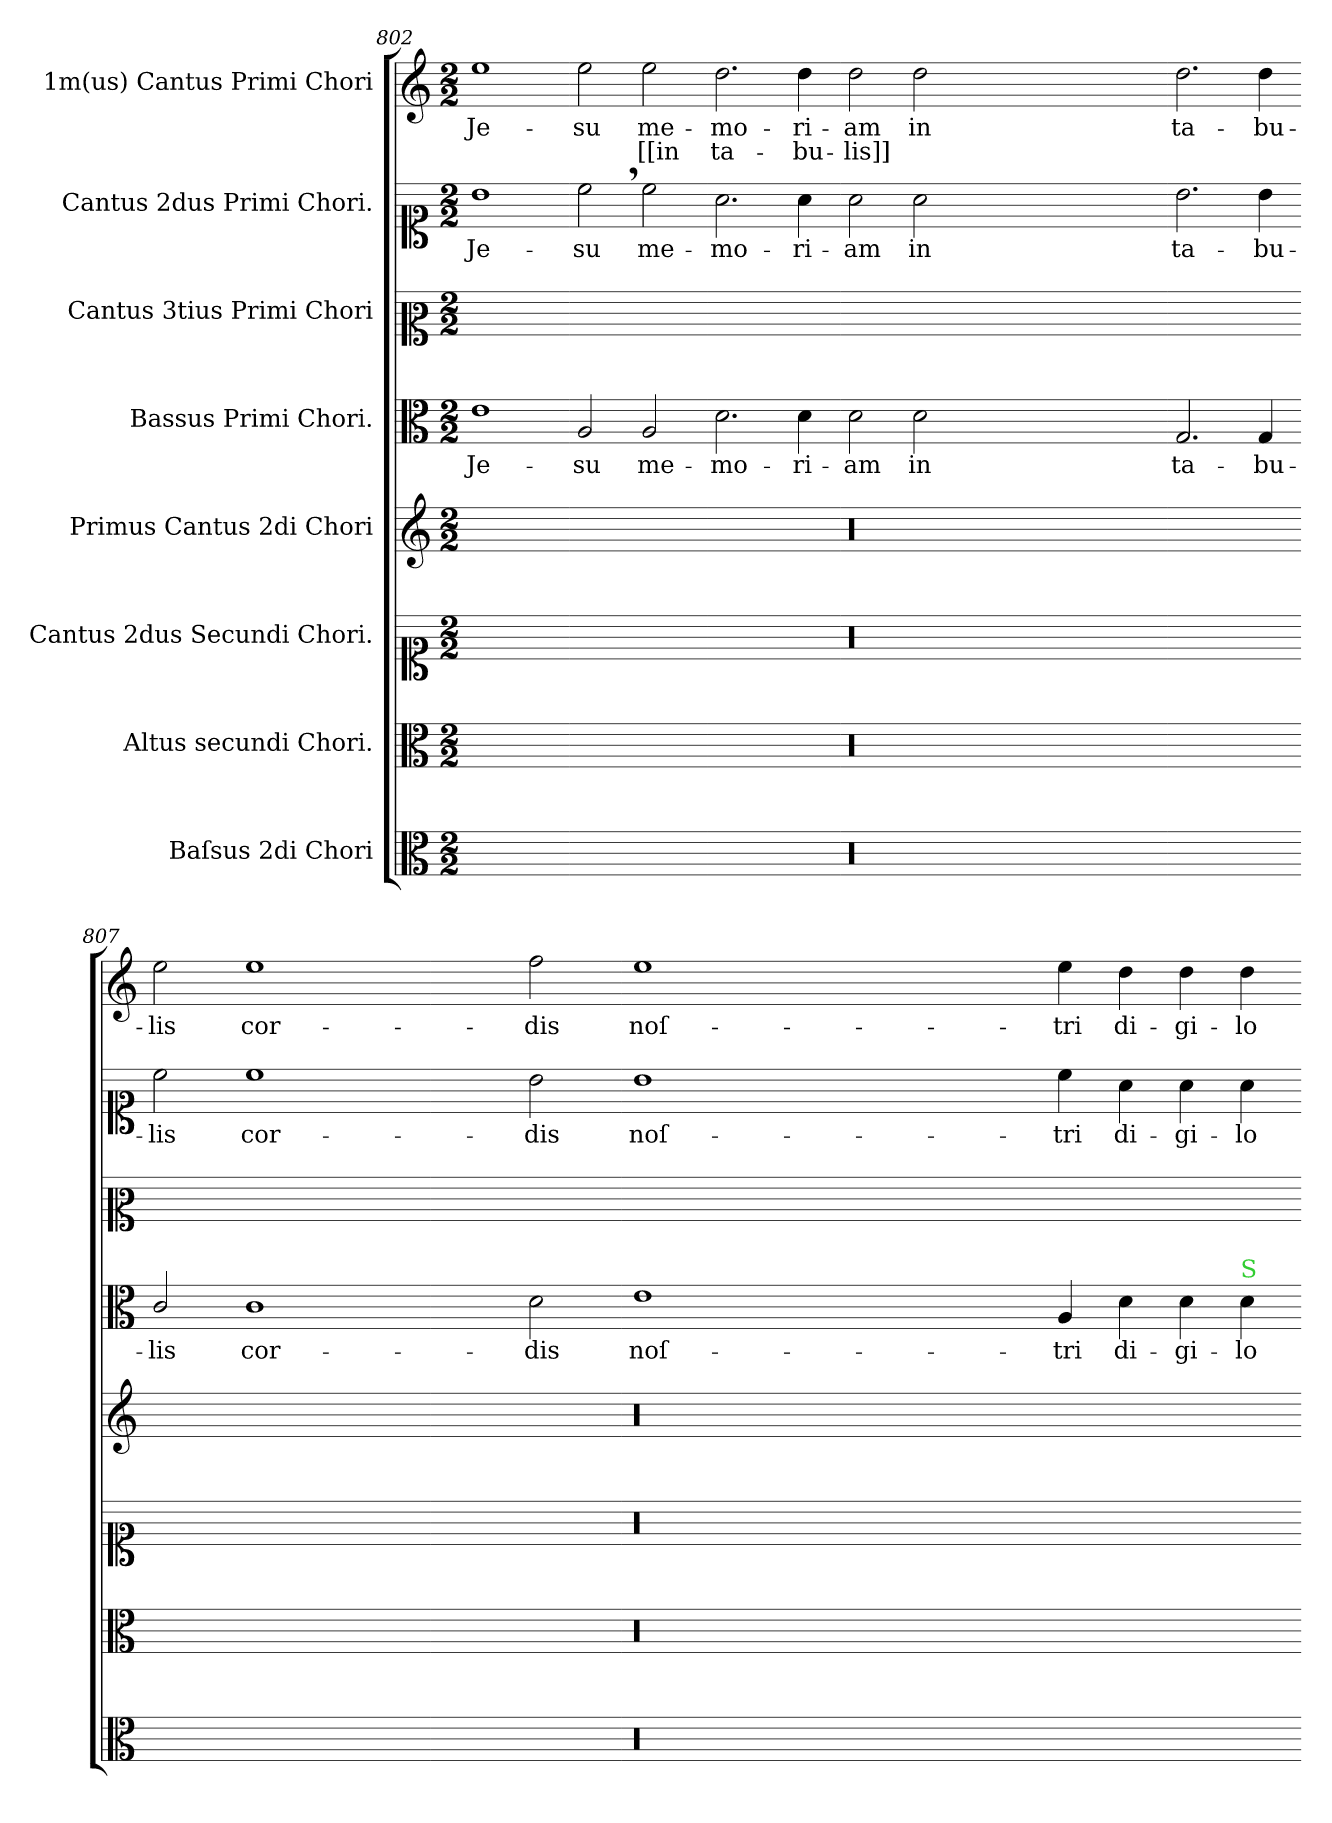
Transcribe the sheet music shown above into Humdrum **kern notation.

**kern	**kern	**kern	**kern	**kern	**text	**kern	**kern	**text	**kern	**text	**text
*part8	*part7	*part6	*part5	*part4	*part4	*part3	*part2	*part2	*part1	*part1	*part1
*staff8	*staff7	*staff6	*staff5	*staff4	*staff4	*staff3	*staff2	*staff2	*staff1	*staff1	*staff1
*I"Baſsus 2di Chori	*I"Altus secundi Chori.	*I"Cantus 2dus Secundi Chori.	*I"Primus Cantus 2di Chori	*I"Bassus Primi Chori.	*	*I"Cantus 3tius Primi Chori	*I"Cantus 2dus Primi Chori.	*	*I"1m(us) Cantus Primi Chori	*	*
*clefC3	*clefC3	*clefC1	*clefG2	*clefC3	*	*clefC2	*clefC1	*	*clefG2	*	*
*k[]	*k[]	*k[]	*k[]	*k[]	*	*k[]	*k[]	*	*k[]	*	*
*M2/2	*M2/2	*M2/2	*M2/2	*M2/2	*	*M2/2	*M2/2	*	*M2/2	*	*
=802	=802	=802	=802	=802	=802	=802	=802	=802	=802	=802	=802
1ryy	1ryy	1ryy	1ryy	1e	Je-	1ryy	1b	Je-	1ee	Je-	.
=803-	=803-	=803-	=803-	=803-	=803-	=803-	=803-	=803-	=803-	=803-	=803-
1ryy	1ryy	1ryy	1ryy	2A/	-su	1ryy	2cc,\	-su	2ee\	-su	.
.	.	.	.	2A/	me-	.	2cc\	me-	2ee\	me-	[[in
=804-	=804-	=804-	=804-	=804-	=804-	=804-	=804-	=804-	=804-	=804-	=804-
1ryy	1ryy	1ryy	1ryy	2.d\	-mo-	1ryy	2.a\	-mo-	2.dd\	-mo-	ta-
.	.	.	.	4d\	-ri-	.	4a\	-ri-	4dd\	-ri-	-bu-
=805-	=805-	=805-	=805-	=805-	=805-	=805-	=805-	=805-	=805-	=805-	=805-
00r	00r	00r	00r	2d\	-am	1ryy	2a\	-am	2dd\	-am	-lis]]
.	.	.	.	2d\	in	.	2a\	in	2dd\	in	.
.	.	.	.	0.ryy	.	0.ryy	0.ryy	.	0.ryy	.	.
=806-	=806-	=806-	=806-	=806-	=806-	=806-	=806-	=806-	=806-	=806-	=806-
1ryy	1ryy	1ryy	1ryy	2.G/	ta-	1ryy	2.b\	ta-	2.dd\	ta-	.
.	.	.	.	4G/	-bu-	.	4b\	-bu-	4dd\	-bu-	.
=807-	=807-	=807-	=807-	=807-	=807-	=807-	=807-	=807-	=807-	=807-	=807-
1.ryy	1.ryy	1.ryy	1.ryy	2c/	-lis	1ryy	2cc\	-lis	2ee\	-lis	.
.	.	.	.	1c/	cor-	.	1cc\	cor-	1ee\	cor-	.
.	.	.	.	.	.	2ryy	.	.	.	.	.
=808-	=808-	=808-	=808-	=808-	=808-	=808-	=808-	=808-	=808-	=808-	=808-
1ryy	1ryy	1ryy	1ryy	2ryy	.	1ryy	2ryy	.	2ryy	.	.
.	.	.	.	2d\	-dis	.	2b\	-dis	2ff\	-dis	.
=809-	=809-	=809-	=809-	=809-	=809-	=809-	=809-	=809-	=809-	=809-	=809-
00r	00r	00r	00r	1e	noſ-	1ryy	1b	noſ-	1ee	noſ-	.
.	.	.	.	0.ryy	.	0.ryy	0.ryy	.	0.ryy	.	.
=810-	=810-	=810-	=810-	=810-	=810-	=810-	=810-	=810-	=810-	=810-	=810-
1ryy	1ryy	1ryy	1ryy	4A/	-tri	1ryy	4cc\	-tri	4ee\	-tri	.
.	.	.	.	4d\	di-	.	4a\	di-	4dd\	di-	.
.	.	.	.	4d\	-gi-	.	4a\	-gi-	4dd\	-gi-	.
!	!	!	!	!LO:TX:a:color=limegreen:t=S	!	!	!	!	!	!	!
.	.	.	.	4d\	-lo	.	4a\	-lo	4dd\	-lo	.
=-	=-	=-	=-	=-	=-	=-	=-	=-	=-	=-	=-
*-	*-	*-	*-	*-	*-	*-	*-	*-	*-	*-	*-
